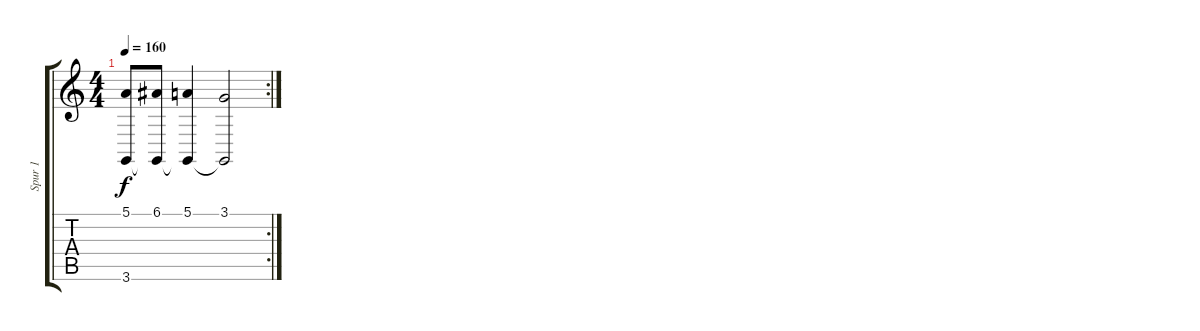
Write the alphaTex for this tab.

\track ("Spur 1" "Spur 1") {instrument bagpipe}
\staff {score tabs}
\tuning (E4 B3 G3 D3 A2 E2) {hide}
\rc 2
\ts (4 4)
\tempo 160
\clef g2
\ks c
(5.1 3.6{t}).8{dy f} (6.1 3.6{t}).8 (5.1 3.6{t}).4 (3.1 3.6{t}).2
